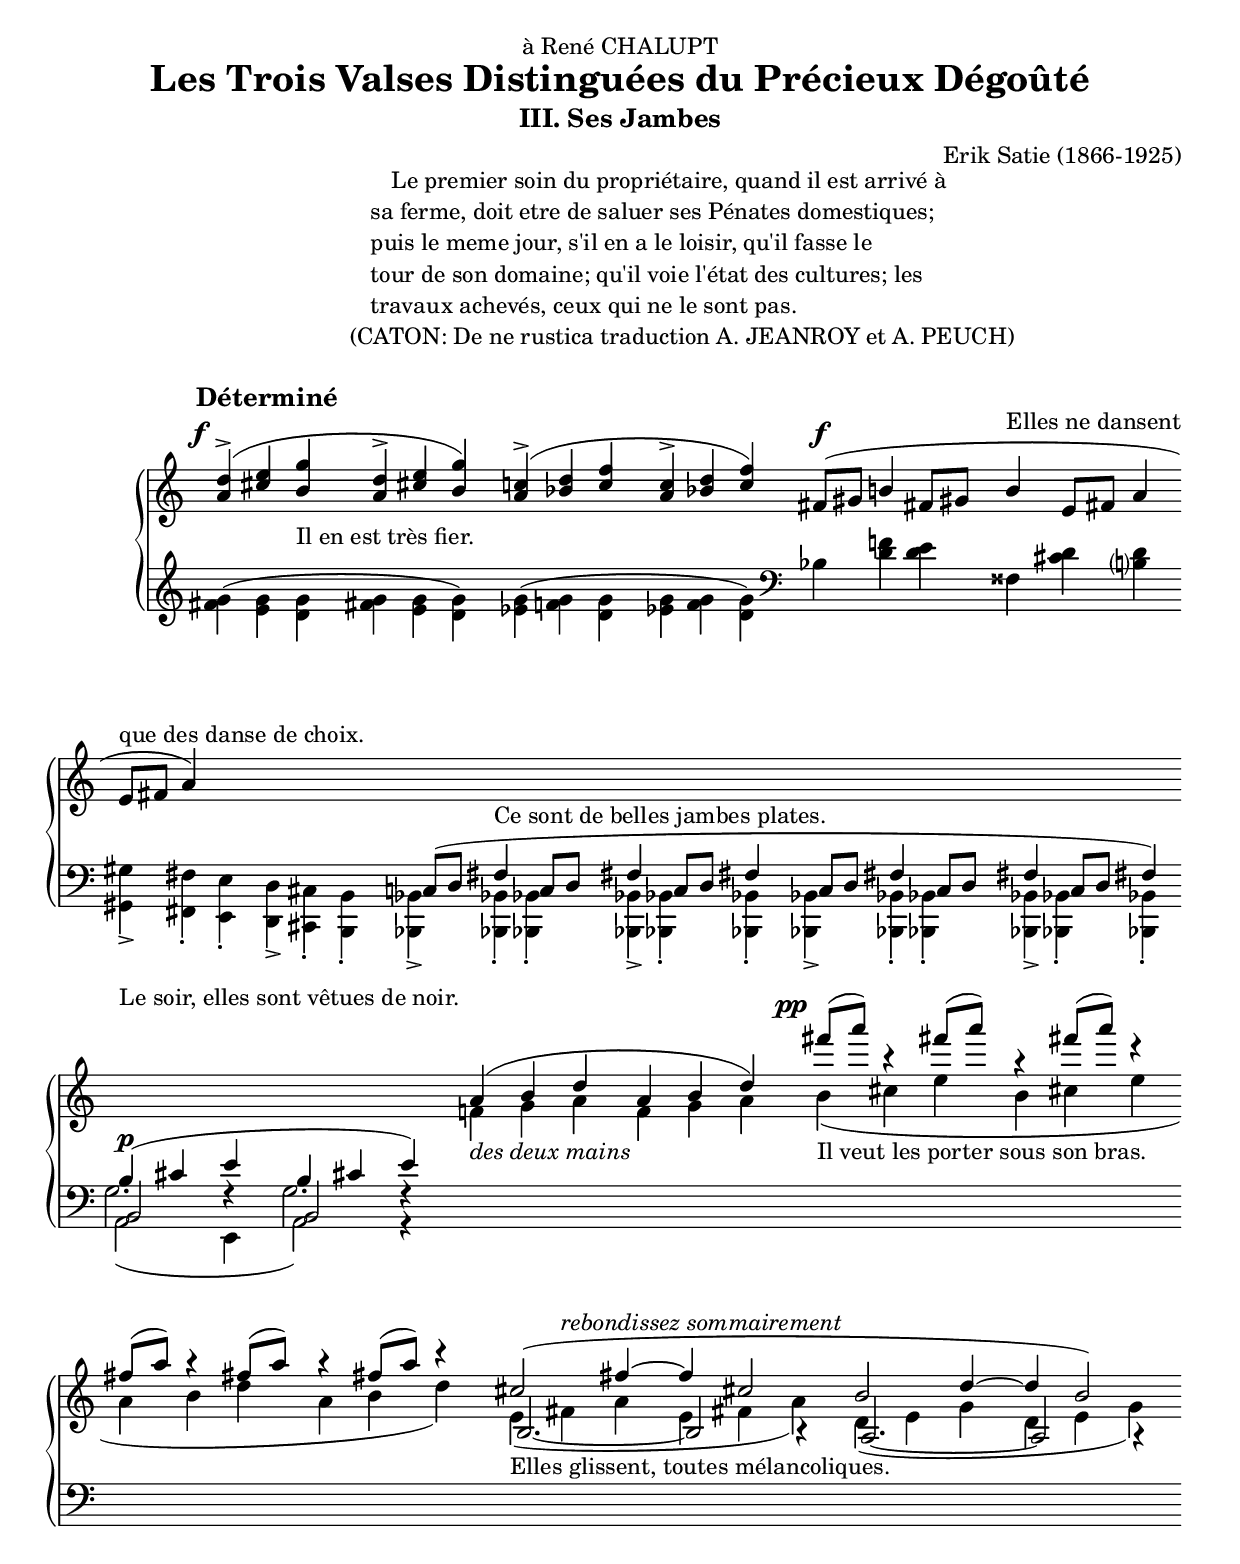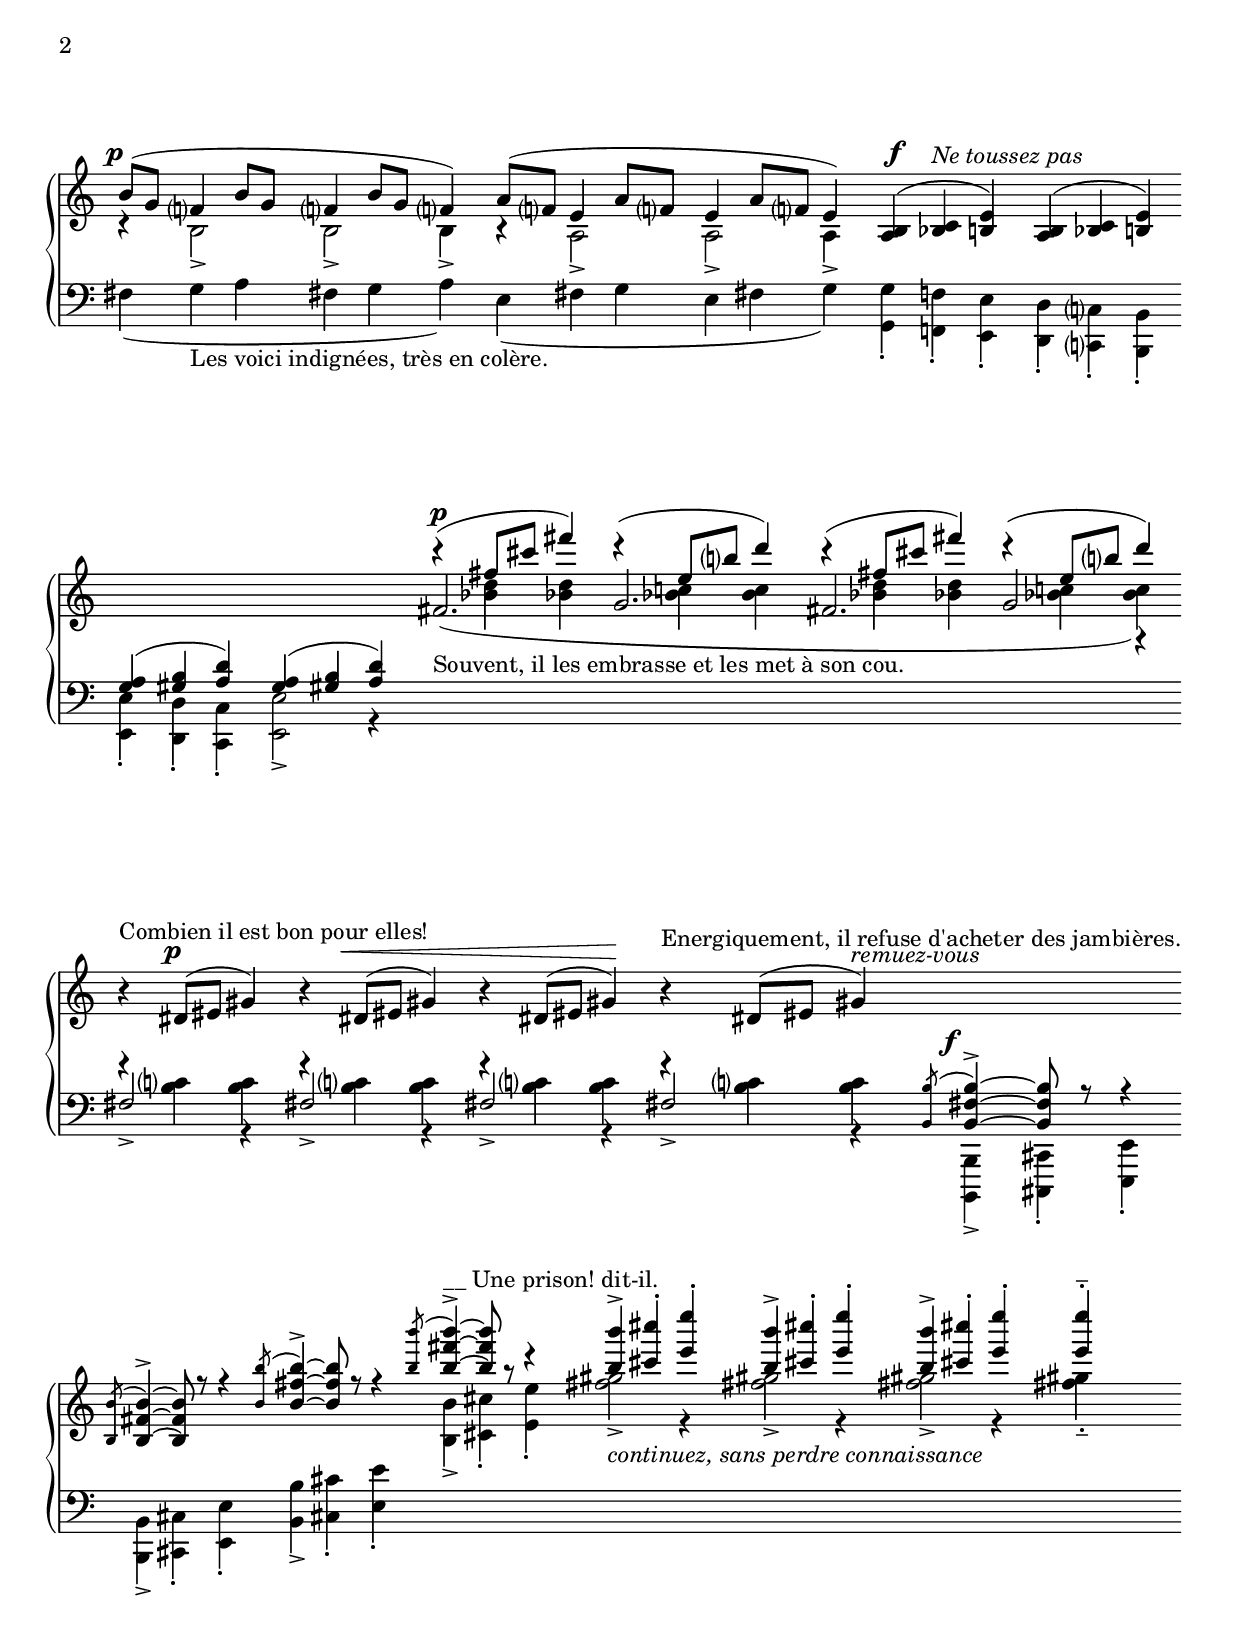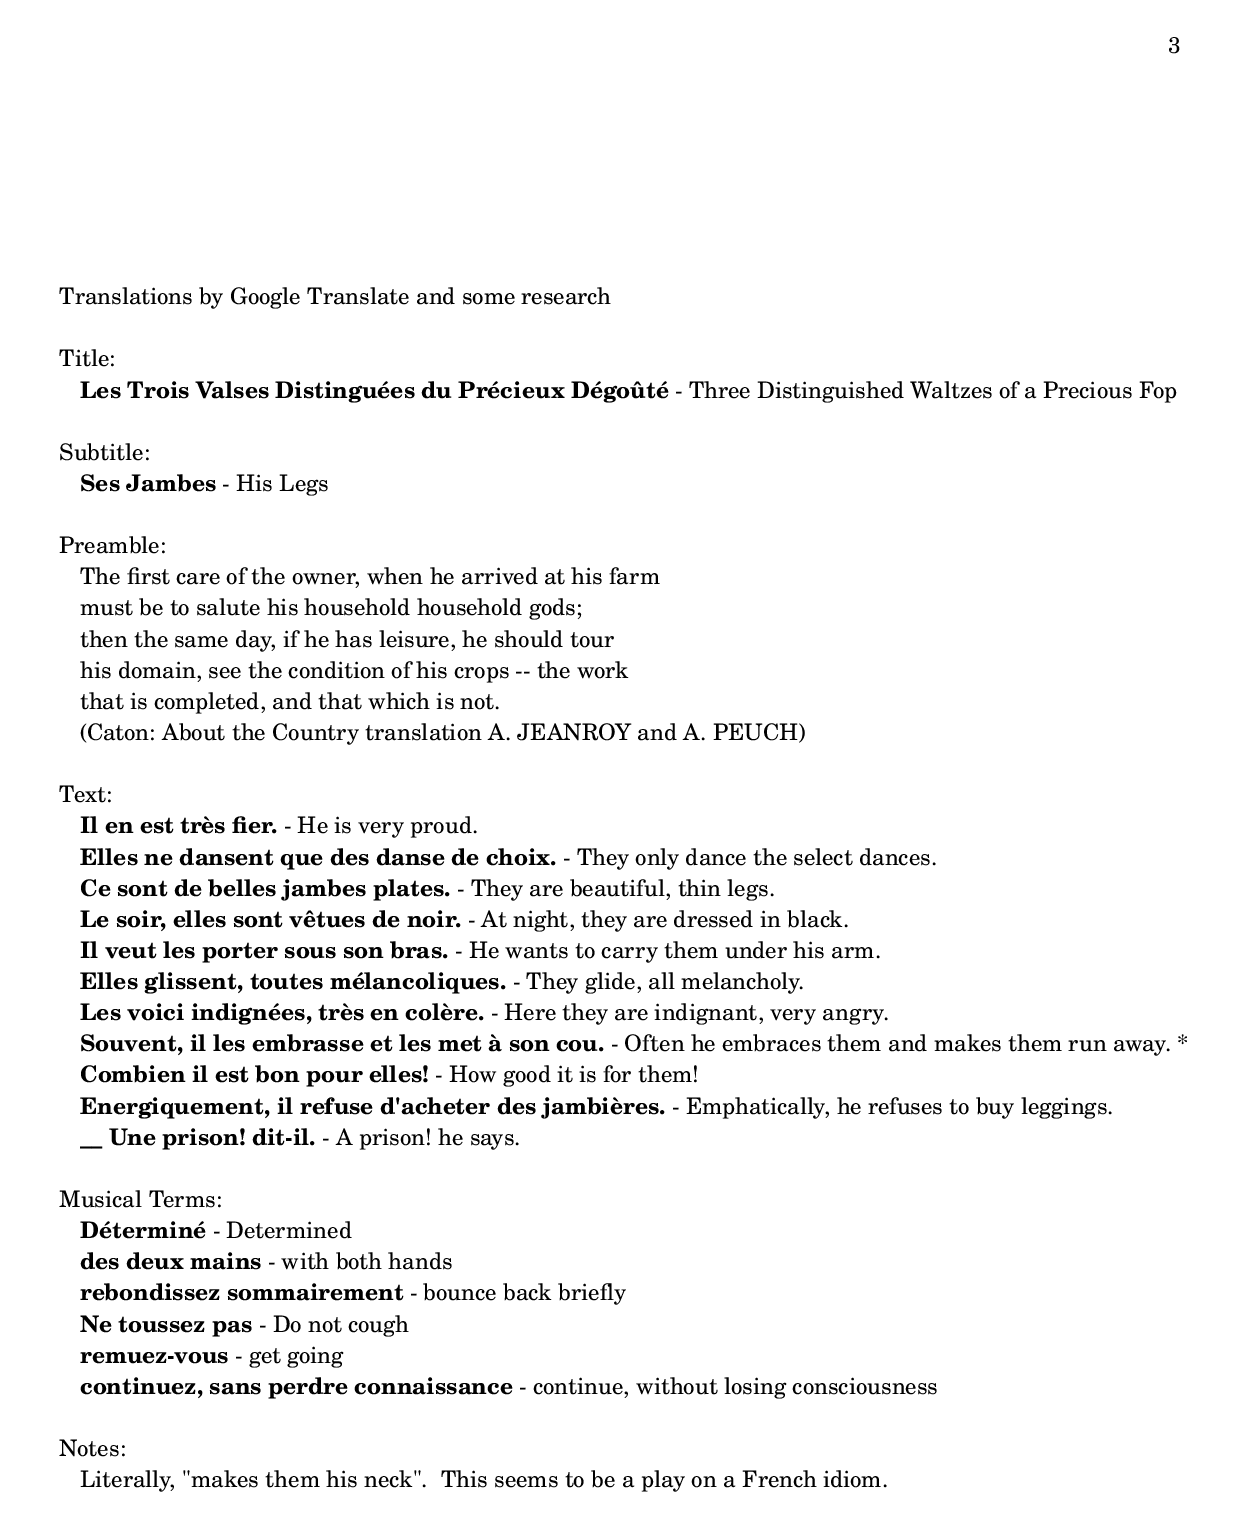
\version "2.19.21"
\language "english"

\header {
  title        = "Les Trois Valses Distinguées du Précieux Dégoûté"
  subtitle     = "III. Ses Jambes"
  composer     = "Erik Satie (1866-1925)"
  dedication   = "à René CHALUPT"
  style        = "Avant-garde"
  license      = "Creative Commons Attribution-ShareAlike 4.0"
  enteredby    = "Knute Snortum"
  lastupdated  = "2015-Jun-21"
  date         = "1914"
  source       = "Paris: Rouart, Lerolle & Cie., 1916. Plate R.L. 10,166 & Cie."

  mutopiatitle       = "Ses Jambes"
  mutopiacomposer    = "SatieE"
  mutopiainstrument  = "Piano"
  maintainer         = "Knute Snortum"
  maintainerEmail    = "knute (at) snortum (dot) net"
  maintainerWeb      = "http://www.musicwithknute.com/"
}

% ------------------------------
% --- Changes from the score ---
% ------------------------------

% Bar 5: missing bass clef
% Bar 14: extra quarter rest
% Bar 34: third beat, inner voice, add same chord as second beat

% ----------------
% --- Preamble ---
% ----------------

\markup {
  \column {
    \line { \hspace #32 Le premier soin du propriétaire, quand il est arrivé à }
    \line { \hspace #30 sa ferme, doit etre de saluer ses Pénates domestiques; }
    \line { \hspace #30 puis le meme jour, s'il en a le loisir, qu'il fasse le }
    \line { \hspace #30 tour de son domaine; qu'il voie l'état des cultures; les } 
    \line { \hspace #30 travaux achevés, ceux qui ne le sont pas. }
    \line { \hspace #28 (CATON: "De ne rustica" traduction A. JEANROY et A. PEUCH) }
    \line { \null }
  }
}

% -------------------
% --- Definitions ---
% -------------------

staffUp = \change Staff = "upper"
staffDown = \change Staff = "lower"

forceHShiftOne = \once \override NoteColumn.force-hshift = -1
forceHShiftTwo = \once \override NoteColumn.force-hshift = -0.3
forceHShiftThree = \once \override NoteColumn.force-hshift = -1.6

tweakF = \once \override DynamicText.extra-offset = #'(-1.75 . -4) 
tweakTempo = \once \override TextScript.extra-offset = #'(-2 . 2)
tweakFTwo = \once \override DynamicText.extra-offset = #'(0 . -4) 
tweakDanse = \once \override TextScript.extra-offset = #'(0 . -1.5)
tweakPp = \once \override DynamicText.extra-offset = #'(-3 . -2) 
tweakRest = \once \override Rest.extra-offset = #'(0.5 . 0)
tweakP = \once \override DynamicText.extra-offset = #'(-1 . -1)
tweakCombien = \once \override TextScript.extra-offset = #'(0 . 2)
tweakPTwo = \once \override DynamicText.extra-offset = #'(0 . -2.5)
tweakHairpin = \once \override Hairpin.extra-offset = #'(0 . -2.5)
tweakFThree = \once \override DynamicText.extra-offset = #'(-2 . -1)
tweakFFour = \once \override DynamicText.extra-offset = #'(0 . -1) 

shapeOne = \shape #'((0 . 1.5) (0 . 1.5) (0 . 1.5) (0 . 1.5)) Slur 
shapeTwo = \shape #'((0 . -1.25) (0 . 0) (0 . 0) (0 . 0)) Slur
shapeThree = \shape #'((0 . -0.75) (0 . -.25) (0 . 0) (0 . 0)) Slur
shapeFour = \shape #'((0 . -3) (0 . 0) (0 . 0) (0 . -3)) Slur
shapeFive = \shape #'((0 . -3) (0 . 0) (0 . 0) (0 . -2)) Slur
shapeSix = \shape #'((0 . 0) (0 . 0) (0 . 1.5) (-1 . 2)) Slur

% --- Text
fier = \markup { \upright "Il en est très fier." }
danseOne = \markup { \upright "Elles ne dansent" }
danseTwo = \markup { \upright "que des danse de choix." }
plates = \markup { \upright "Ce sont de belles jambes plates." }
noir = \markup { \upright "Le soir, elles sont vêtues de noir." }
porter = \markup { \upright "Il veut les porter sous son bras." }
glissent = \markup { \upright "Elles glissent, toutes mélancoliques." }
indig = "Les voici indignées, très en colère."
embrasse = \markup { \upright "Souvent, il les embrasse et les met à son cou." }
combien = \markup { \upright "Combien il est bon pour elles!" }
refuse = \markup { \upright "Energiquement, il refuse d'acheter des jambières." }
prison = \markup { \upright "__ Une prison! dit-il." }

% --- Musical terms
determine = \markup { \large \bold \upright "Déterminé" }
mains = "des deux mains"
rebond = "rebondissez sommairement"
toussez = "Ne toussez pas"
remuez = "remuez-vous"
continuez = "continuez, sans perdre connaissance"

% -------------
% --- Music ---
% -------------

highVoice = \relative {
  <a' d>4-> ( <cs e> <b g'> |
  <a d>4-> <cs e> <b g'> ) |
  <a c!>4-> ( < bf d> <c f> |
  <a c>4-> < bf d> <c f> ) |
  fs,8 ( gs b!4 fs!8 gs! |
  b4 e,8 fs a4 |
  e8 fs a4 ) s4 |
  s2. |
  
  \barNumberCheck 9
  s2. * 4 |
  \staffDown
  b,4 ( cs e |
  b4 cs e ) |
  \staffUp
  a4 ( b d |
  a4 b d ) |
  
  \barNumberCheck 17
  fs'8 ( a ) r4 fs!8 ( a ) |
  r4 fs8 ( a ) r4 |
  fs,8 ( a ) r4 fs!8 ( a ) |
  r4 fs8 ( a ) r4 |
  cs,2 ( fs4 ~ |
  fs4 cs 2 |
  b2 d4 ~ |
  d4 b2 ) |
  
  \barNumberCheck 25
  b8 ( g f?4 b8 g |
  f?4 b8 g f?4 ) |
  a8 ( f? e4 a8 f? |
  e4 a8 f? e4 ) |
  <a, b>4 ( <bf c> <b e> ) |
  <a b>4 ( <bf c> <b e> ) |
  \staffDown
  <g a>4 ( <gs b> <a d> ) |
  <g a>4 ( <gs b> <a d> ) |
  \staffUp
  
  \barNumberCheck 33
  r4 ( fs''8 cs' fs4 ) |
  r4 ( e,8 b'? d4 ) |
  r4 ( fs,8 cs' fs4 ) |
  r4 ( e,8 b'? d4 ) |
  b,4\rest ds,8 ( es gs4 ) | 
  b4\rest ds,8 ( es gs4 ) |
  b4\rest ds,8 ( es gs4 ) |
  b4\rest ds,8 ( es gs4 ) |
  
  % \barNumberCheck 41
  \staffDown
  \acciaccatura { <b,, b'>8 } <b fs' b>4-> ~ q8 r r4 |
  \staffUp
  \acciaccatura { <b' b'>8 } <b fs' b>4-> ~ q8 r r4 |
  \acciaccatura { <b' b'>8 } <b fs' b>4-> ~ q8 r r4 |
  \acciaccatura { <b' b'>8 } <b fs' b>4-> ~ q8 r r4 |
  <b b'>4-> <cs cs'>-. <e e'>-. |
  <b b'>4-> <cs cs'>-. <e e'>-. |
  <b b'>4-> <cs cs'>-. <e e'>-. |
  <e e'>-.-- s2 |
}

upperMiddle = \relative {
  s2. * 8 |
  
  \barNumberCheck 9
  s2. * 4
  \staffDown
  \forceHShiftOne g2. |
  \forceHShiftOne g2. |
  \staffUp
  f'!4 g a |
  f4 g a |
  
  \barNumberCheck 17
  b4 ( cs e |
  b4 cs e |
  a,4 b d |
  a4 b d ) |
  \shapeTwo e,4 ( fs a |
  e4 fs a ) |
  \shapeThree d,4 ( e g  |
  d4 e g ) |
  
  \barNumberCheck 25
  r4 b,2-> |
  b2-> b4-> |
  r4 a2-> |
  a2-> a4-> |
  s2. * 4 |
  
  \barNumberCheck 33
  s4 <bf' d> <bf! d> | 
  s4 <bf c!> q |
  s4 <bf d> <bf! d> | 
  s4 <bf c!> q |
  s2. * 4 |
  
  \barNumberCheck 41
}

lowerMiddle = \relative {
  s2. * 8 |
  
  \barNumberCheck 9
  c!8 ( d fs4 c8 d |
  fs4 c8 d fs!4 |
  c8 d fs4 c8 d |
  fs4 c8 d fs!4 ) |
  b,2 f'4\rest |
  b,2 f'4\rest |
  s2. * 2 |
  
  \barNumberCheck 17
  s2. * 4 |
  \staffUp
  b2. _~ |
  b2 \tweakRest b4\rest |
  a2. _~ |
  a2 \tweakRest a4\rest |
  \staffDown
  
  \barNumberCheck 25
  s2. * 8 |
  
  \barNumberCheck 33
  \staffUp
  \shapeSix fs'2. _( |
  g2. |
  fs2. |
  g2 g,4\rest ) |
  \staffDown
  fs2_> g,4\rest |
  fs'2_> g,4\rest |
  fs'2_> g,4\rest |
  fs'2_> g,4\rest |
  
  \barNumberCheck 41
}

lowVoice = \relative {
  \clef treble
  <fs' g>4 ^( <e g> <d g> |
  <fs g>4 <e g> <d g> ) |
  <ef g>4 ^( <f! g> <d g> |
  <ef g>4 <f g> <d g> ) |
  \clef bass
  bf4 <d f!> <d e> |
  fss,4 <cs' d> <b? d> |
  <gs, gs'>4-> <fs fs'>-. <e e'>-. |
  <d d'>4-> <cs cs'>-. <b b'>-.
  
  \barNumberCheck 9
  \forceHShiftThree <bf bf'>4-> <bf! bf'!>-. \forceHShiftThree <bf! bf'!>-. |
  <bf bf'>4-> \forceHShiftThree <bf! bf'!>-. <bf! bf'!>-. |
  \forceHShiftThree <bf bf'>4-> <bf! bf'!>-. \forceHShiftThree <bf! bf'!>-. |
  <bf bf'>4-> \forceHShiftThree <bf! bf'!>-. <bf! bf'!>-. |
  \forceHShiftTwo a'2 ( e4 
  \forceHShiftTwo a2 )r4 |
  s2. * 2 |
  
  \barNumberCheck 17
  s2. * 8 |
  
  \barNumberCheck 25
  \shapeFour fs'4 ( g _\indig a |
  fs4 g a ) |
  \shapeFive e4 ( fs g |
  e4 fs g ) |
  <g, g'>4-. <f! f'!>-. <e e'>-. |
  <d d'>4-. <c? c'?>-. <b b'>-. |
  <e e'>4-. <d d'>-. <c c'>-. |
  <e e'>2-> r4 |
  
  \barNumberCheck 33
  s2. * 4 |
  f''4\rest <b, c?> q |
  f'4\rest <b, c?> q |
  f'4\rest <b, c?> q |
  f'4\rest <b, c?> q |
  
  \barNumberCheck 41
  <b,,, b'>4-> <cs cs'>-. <e e'>-. |
  <b' b'>4-> <cs cs'>-. <e e'>-. |
  <b' b'>4-> <cs cs'>-. <e e'>-. |
  \staffUp
  <b' b'>4-> <cs cs'>-. <e e'>-. |
  <fs' gs>2-> r4 |
  <fs gs>2-> r4 |
  <fs gs>2-> r4 |
  <fs gs>4-.-- s2 |
}

% --- Dynamics, text, and musical terms

dynamicsHigh = {
  \tweakF \tweakTempo s2. \f -\determine |
  s2. * 3 |
  \tweakFTwo s2. \f 
  \tweakDanse s2 -\danseOne s4 |
  \break
  s2. -\danseTwo |
  s2. |
  
  \barNumberCheck 9
  s2. * 4 |
  \break
  s2. -\noir |
  s2. * 3 |
  
  \barNumberCheck 17
  \tweakPp s2. \pp |
  s2. * 3 |
  s4 s -\rebond s |
  s2. * 3 |
  \break
  
  \barNumberCheck 25
  \tweakP s2. \p |
  s2. * 3 |
  \tweakFFour s4 \f s-\toussez s |
  s2. * 3 |
  
  \barNumberCheck 33
  s2. \p |
  s2. * 2 |
  s2. |
  \break
  \tweakCombien s4 -\combien \tweakPTwo s \p s |
  s4 \tweakHairpin s \< s |
  s2 s4 \! |
  s2 -\refuse s4 -\remuez |
  
  \barNumberCheck 41
  s2. * 3 |
  s2. -\prison |
}

dynamics = {
  s2 s4 -\fier |
  s2. * 7 |
  
  \barNumberCheck 9
  s4 s -\plates s |
  s2. * 3 |
  s2. \p |
  s2. |
  s2. -\mains |
  s2. |
  
  \barNumberCheck 17
  s2. -\porter |
  s2. * 3 |
  s2. -\glissent |
  s2. * 3 |
  
  \barNumberCheck 25
  s2. * 8 |
  
  \barNumberCheck 33
  s2. -\embrasse |
  s2. * 7 |
  
  \barNumberCheck 41
  \tweakFThree s2. \f |
  s2. * 3 |
  s2. -\continuez |
}

% -----------------------
% --- Layout and MIDI ---
% -----------------------

global = {
  \key c \major
  \time 3/4
}

upper = {
  \global
  \clef treble
  <<
    \new Voice { \voiceOne \highVoice }
    \new Voice { \voiceTwo \upperMiddle }
  >>
  \pageBreak
}

lower = {
  \global
  \clef bass
  <<
    \new Voice { \voiceThree \lowerMiddle }
    \new Voice { \voiceFour \lowVoice }
  >>
  \pageBreak
}

\paper {
  top-margin = 8\mm                              %-minimum top-margin: 8mm
  top-markup-spacing.basic-distance = #5         %-dist. from bottom of top margin to the first markup/title
  markup-system-spacing.basic-distance = #6      %-dist. from header/title to first system
  top-system-spacing.basic-distance = #12        %-dist. from top margin to system in pages with no titles
  last-bottom-spacing.basic-distance = #11       %-pads music from copyright block
  
  % --- Set these to false after all editing is finished
  ragged-bottom = ##f
  ragged-last-bottom = ##f
  ragged-right = ##f
}

\score {
  \new PianoStaff <<
    \new Dynamics { \global \dynamicsHigh }
    \new Staff = "upper" \upper
    \new Dynamics { \global \dynamics }
    \new Staff = "lower" \lower
  >>
  \layout { 
    \context {
      \Score
      \hide BarLine
      \hide SpanBar
      \remove "Bar_number_engraver"
    }
    \context {
      \Staff
      \remove "Time_signature_engraver"
    }
  } 
}

\include "articulate.ly"

\score {
  \articulate <<
    \new PianoStaff <<
      \new Staff ="upper" \upper
      \new Staff = "lower" \lower
    >>
  >>
  \midi { 
    \tempo 4 = 208
  }
}

% --------------------
% --- Translations ---
% --------------------

\markup {
  \column {
    \line { Translations by \with-url #"http://translate.google.com" { "Google Translate" } and some research }
    \line { \null }
    \line { Title: }
    \line { \hspace #2 \bold { Les Trois Valses Distinguées du Précieux Dégoûté } - Three Distinguished Waltzes of a Precious Fop }
    \line { \null }
    \line { Subtitle: }
    \line { \hspace #2 \bold { Ses Jambes } - His Legs }
    \line { \null }
    \line { Preamble: }
    \line { \hspace #2 The first care of the owner, when he arrived at his farm  }
    \line { \hspace #2 must be to salute his household household gods;  }
    \line { \hspace #2 then the same day, if he has leisure, he should tour }
    \line { \hspace #2 his domain, see the condition of his crops -- the work }
    \line { \hspace #2 that is completed, and that which is not. }
    \line { \hspace #2 (Caton: "About the Country" translation A. JEANROY and A. PEUCH) }
    \line { \null }
    \line { Text: }
    \line { \hspace #2 \bold \fier - He is very proud. }
    \line { \hspace #2 \bold "Elles ne dansent que des danse de choix." - They only dance the select dances. }
    \line { \hspace #2 \bold \plates - They are beautiful, thin legs. }
    \line { \hspace #2 \bold \noir - At night, they are dressed in black. }
    \line { \hspace #2 \bold \porter - He wants to carry them under his arm. }
    \line { \hspace #2 \bold \glissent - They glide, all melancholy. }
    \line { \hspace #2 \bold \indig - Here they are indignant, very angry. }
    \line { \hspace #2 \bold \embrasse - Often he embraces them and makes them run away. * }
    \line { \hspace #2 \bold \combien - How good it is for them! }
    \line { \hspace #2 \bold \refuse - Emphatically, he refuses to buy leggings. }
    \line { \hspace #2 \bold \prison - A prison! he says. }
    \line { \null }
    \line { Musical Terms: }
    \line { \hspace #2 \bold Déterminé - Determined }
    \line { \hspace #2 \bold \mains - with both hands }
    \line { \hspace #2 \bold \rebond - bounce back briefly }
    \line { \hspace #2 \bold \toussez - Do not cough }
    \line { \hspace #2 \bold \remuez - get going }
    \line { \hspace #2 \bold \continuez - continue, without losing consciousness }
    \line { \null }
    \line { Notes: }
    \line { \hspace #2 "Literally, \"makes them his neck\".  This seems to be a play on a French idiom." }
  }
}
